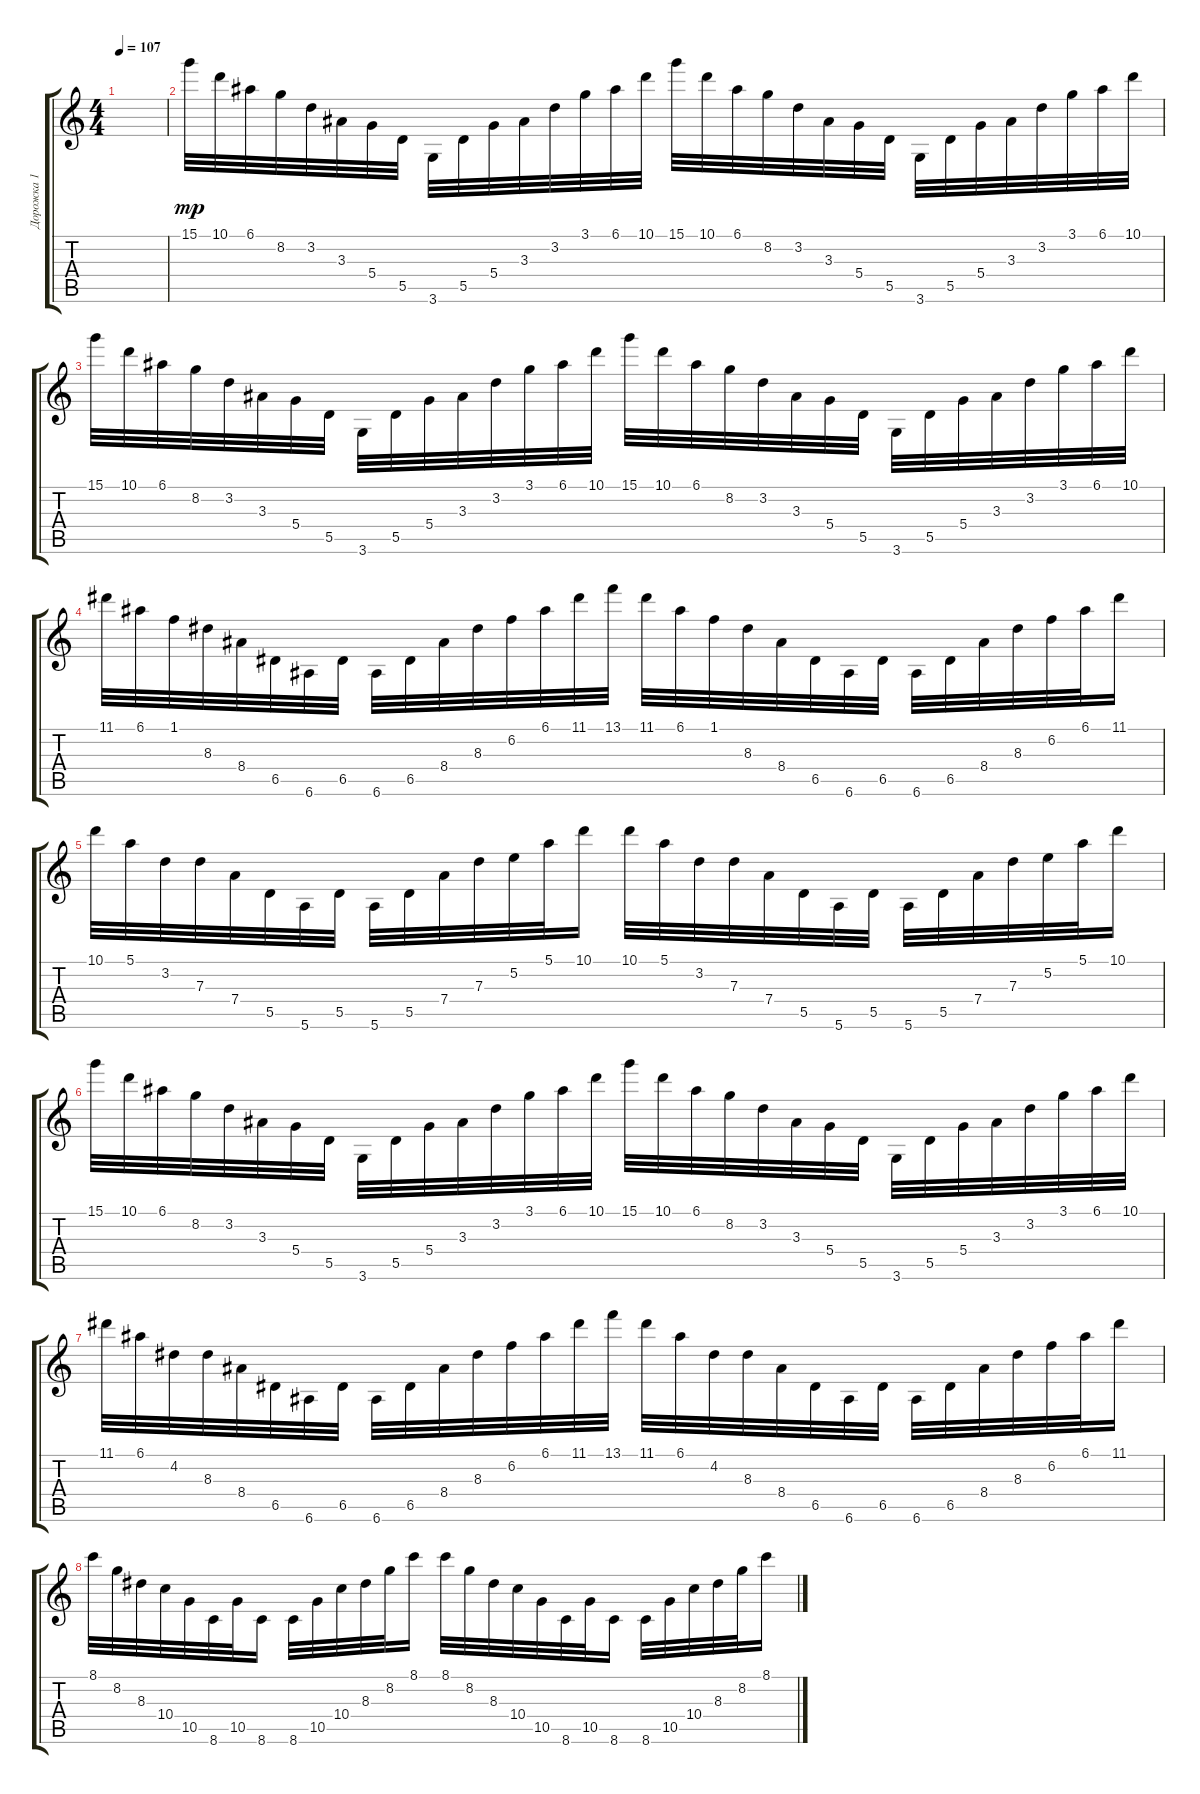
\track ("Дорожка 1" "Дорожка 1") {instrument acousticguitarsteel}
\staff {score tabs}
\tuning (E4 B3 G3 D3 A2 E2) {hide}
\ts (4 4)
\tempo 107
\clef g2
\ks c
|
15.1.32{dy mp} 10.1.32 6.1.32 8.2.32 3.2.32 3.3.32 5.4.32 5.5.32 3.6.32 5.5.32 5.4.32 3.3.32 3.2.32 3.1.32 6.1.32 10.1.32 15.1.32 10.1.32 6.1.32 8.2.32 3.2.32 3.3.32 5.4.32 5.5.32 3.6.32 5.5.32 5.4.32 3.3.32 3.2.32 3.1.32 6.1.32 10.1.32 |
15.1.32 10.1.32 6.1.32 8.2.32 3.2.32 3.3.32 5.4.32 5.5.32 3.6.32 5.5.32 5.4.32 3.3.32 3.2.32 3.1.32 6.1.32 10.1.32 15.1.32 10.1.32 6.1.32 8.2.32 3.2.32 3.3.32 5.4.32 5.5.32 3.6.32 5.5.32 5.4.32 3.3.32 3.2.32 3.1.32 6.1.32 10.1.32 |
11.1.32 6.1.32 1.1.32 8.3.32 8.4.32 6.5.32 6.6.32 6.5.32 6.6.32 6.5.32 8.4.32 8.3.32 6.2.32 6.1.32 11.1.32 13.1.32 11.1.32 6.1.32 1.1.32 8.3.32 8.4.32 6.5.32 6.6.32 6.5.32 6.6.32 6.5.32 8.4.32 8.3.32 6.2.32 6.1.32 11.1.16 |
10.1.32 5.1.32 3.2.32 7.3.32 7.4.32 5.5.32 5.6.32 5.5.32 5.6.32 5.5.32 7.4.32 7.3.32 5.2.32 5.1.32 10.1.16 10.1.32 5.1.32 3.2.32 7.3.32 7.4.32 5.5.32 5.6.32 5.5.32 5.6.32 5.5.32 7.4.32 7.3.32 5.2.32 5.1.32 10.1.16 |
15.1.32 10.1.32 6.1.32 8.2.32 3.2.32 3.3.32 5.4.32 5.5.32 3.6.32 5.5.32 5.4.32 3.3.32 3.2.32 3.1.32 6.1.32 10.1.32 15.1.32 10.1.32 6.1.32 8.2.32 3.2.32 3.3.32 5.4.32 5.5.32 3.6.32 5.5.32 5.4.32 3.3.32 3.2.32 3.1.32 6.1.32 10.1.32 |
11.1.32 6.1.32 4.2.32 8.3.32 8.4.32 6.5.32 6.6.32 6.5.32 6.6.32 6.5.32 8.4.32 8.3.32 6.2.32 6.1.32 11.1.32 13.1.32 11.1.32 6.1.32 4.2.32 8.3.32 8.4.32 6.5.32 6.6.32 6.5.32 6.6.32 6.5.32 8.4.32 8.3.32 6.2.32 6.1.32 11.1.16 |
8.1.32 8.2.32 8.3.32 10.4.32 10.5.32 8.6.32 10.5.32 8.6.16 8.6.32 10.5.32 10.4.32 8.3.32 8.2.32 8.1.16 8.1.32 8.2.32 8.3.32 10.4.32 10.5.32 8.6.32 10.5.32 8.6.16 8.6.32 10.5.32 10.4.32 8.3.32 8.2.32 8.1.16
